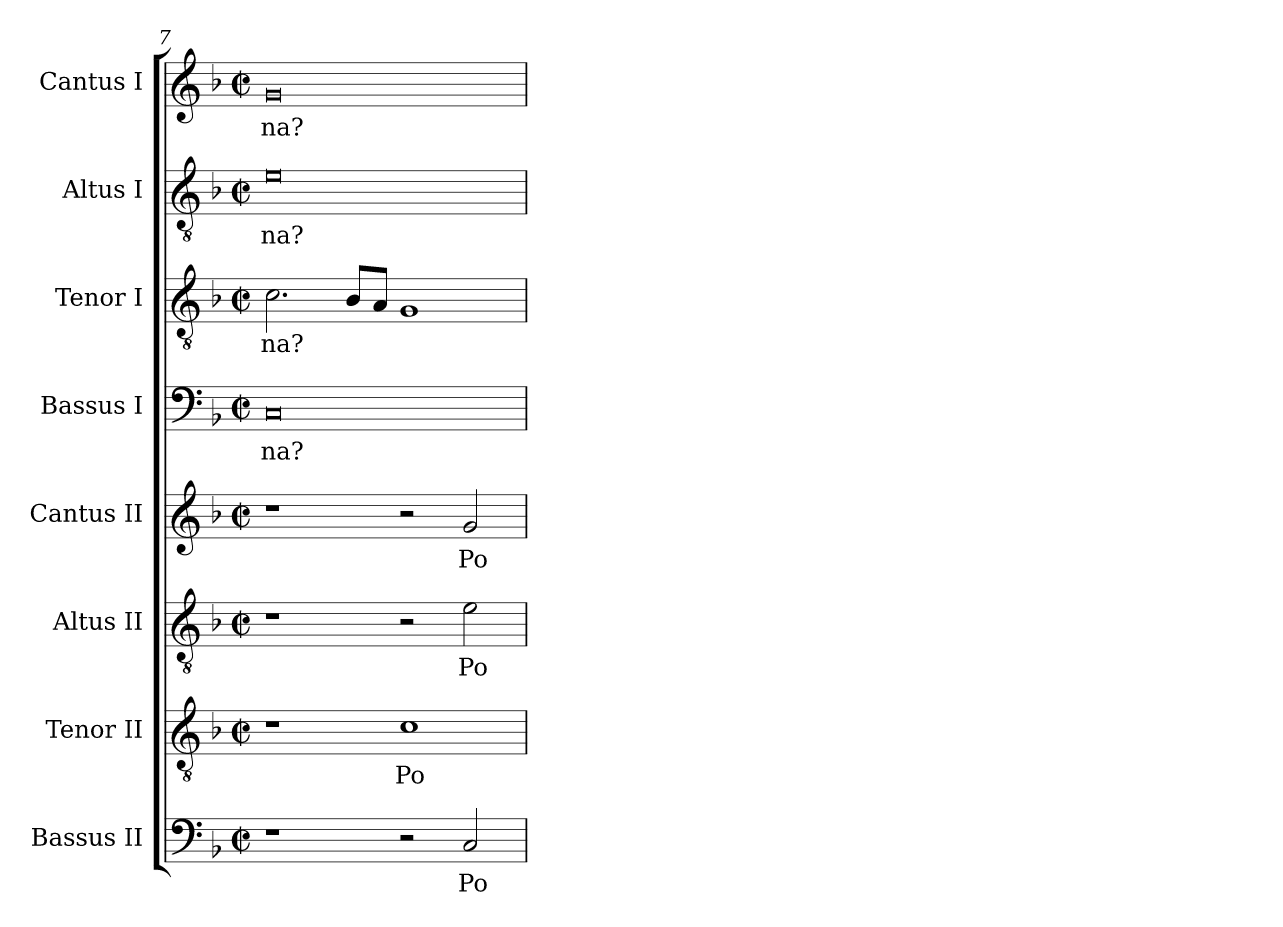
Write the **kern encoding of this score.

**kern	**text	**kern	**text	**kern	**text	**kern	**text	**kern	**text	**kern	**text	**kern	**text	**kern	**text
*part8	*part8	*part7	*part7	*part6	*part6	*part5	*part5	*part4	*part4	*part3	*part3	*part2	*part2	*part1	*part1
*staff8	*staff8	*staff7	*staff7	*staff6	*staff6	*staff5	*staff5	*staff4	*staff4	*staff3	*staff3	*staff2	*staff2	*staff1	*staff1
*I"Bassus II	*	*I"Tenor II	*	*I"Altus II	*	*I"Cantus II	*	*I"Bassus I	*	*I"Tenor I	*	*I"Altus I	*	*I"Cantus I	*
!!LO:LB:g=z
*clefF4	*	*clefGv2	*	*clefGv2	*	*clefG2	*	*clefF4	*	*clefGv2	*	*clefGv2	*	*clefG2	*
*k[b-]	*	*k[b-]	*	*k[b-]	*	*k[b-]	*	*k[b-]	*	*k[b-]	*	*k[b-]	*	*k[b-]	*
*F:	*	*F:	*	*F:	*	*F:	*	*F:	*	*F:	*	*F:	*	*F:	*
*M2/2	*	*M2/2	*	*M2/2	*	*M2/2	*	*M2/2	*	*M2/2	*	*M2/2	*	*M2/2	*
*met(c|)	*	*met(c|)	*	*met(c|)	*	*met(c|)	*	*met(c|)	*	*met(c|)	*	*met(c|)	*	*met(c|)	*
=7	=7	=7	=7	=7	=7	=7	=7	=7	=7	=7	=7	=7	=7	=7	=7
!	!	!	!	!	!	!	!	!	!LO:LY:b:cj	!	!LO:LY:b	!	!LO:LY:b:cj	!	!LO:LY:b:cj
1r	.	1r	.	1r	.	1r	.	0C	na?	2.c\	na?	0e	-na?	0g	na?
.	.	.	.	.	.	.	.	.	.	8B-/L	.	.	.	.	.
.	.	.	.	.	.	.	.	.	.	8A/J	.	.	.	.	.
!	!	!	!LO:LY:b:cj	!	!	!	!	!	!	!	!	!	!	!	!
2r	.	1c	Po	2r	.	2r	.	.	.	1G	.	.	.	.	.
!	!LO:LY:b:cj	!	!	!	!LO:LY:b:cj	!	!LO:LY:b:cj	!	!	!	!	!	!	!	!
2C/	Po-	.	.	2e\	Po	2g/	Po	.	.	.	.	.	.	.	.
=	=	=	=	=	=	=	=	=	=	=	=	=	=	=	=
*-	*-	*-	*-	*-	*-	*-	*-	*-	*-	*-	*-	*-	*-	*-	*-
